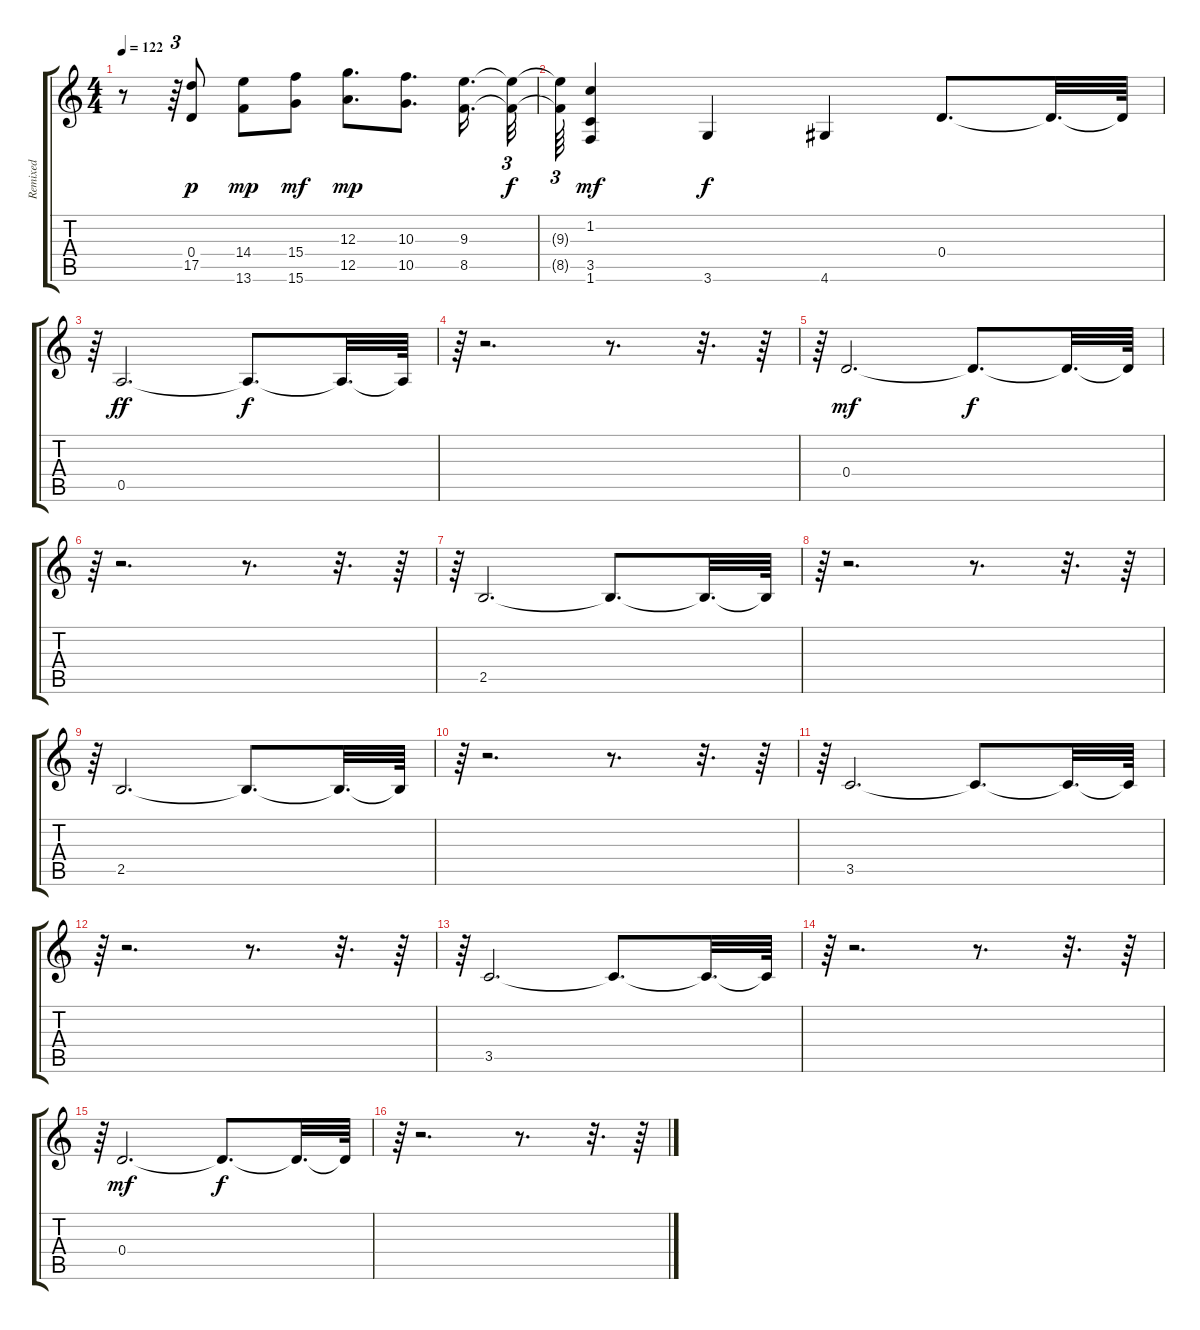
\track ("Remixed" "Remixed") {instrument electricguitarclean}
\staff {score tabs}
\tuning (E4 B3 G3 D3 A2 E2) {hide}
\ts (4 4)
\tempo 122
\clef g2
\ks c
r.8{dy mp} r.64{tu (3 2)} (0.4 17.5).8{dy p} (14.4 13.6).8{dy mp} (15.4 15.6).8{dy mf} (12.3 12.5).8{d dy mp} (10.3 10.5).8{d} (9.3 8.5).16{d} (9.3{t} 8.5{t}).32{tu (3 2) dy f} |
(9.3{t} 8.5{t}).64{tu (3 2)} (1.2 3.5 1.6).4{dy mf} 3.6.4{dy f} 4.6.4 0.4.8{d} 0.4{t}.32{d} 0.4{t}.64 |
r.64{tu (3 2)} 0.5.2{d dy ff} 0.5{t}.8{d dy f} 0.5{t}.32{d} 0.5{t}.64 |
r.64{tu (3 2)} r.2{d} r.8{d} r.32{d} r.64 |
r.64{tu (3 2)} 0.4.2{d dy mf} 0.4{t}.8{d dy f} 0.4{t}.32{d} 0.4{t}.64 |
r.64{tu (3 2)} r.2{d} r.8{d} r.32{d} r.64 |
r.64{tu (3 2)} 2.5.2{d} 2.5{t}.8{d} 2.5{t}.32{d} 2.5{t}.64 |
r.64{tu (3 2)} r.2{d} r.8{d} r.32{d} r.64 |
r.64{tu (3 2)} 2.5.2{d} 2.5{t}.8{d} 2.5{t}.32{d} 2.5{t}.64 |
r.64{tu (3 2)} r.2{d} r.8{d} r.32{d} r.64 |
r.64{tu (3 2)} 3.5.2{d} 3.5{t}.8{d} 3.5{t}.32{d} 3.5{t}.64 |
r.64{tu (3 2)} r.2{d} r.8{d} r.32{d} r.64 |
r.64{tu (3 2)} 3.5.2{d} 3.5{t}.8{d} 3.5{t}.32{d} 3.5{t}.64 |
r.64{tu (3 2)} r.2{d} r.8{d} r.32{d} r.64 |
r.64{tu (3 2)} 0.4.2{d dy mf} 0.4{t}.8{d dy f} 0.4{t}.32{d} 0.4{t}.64 |
r.64{tu (3 2)} r.2{d} r.8{d} r.32{d} r.64
